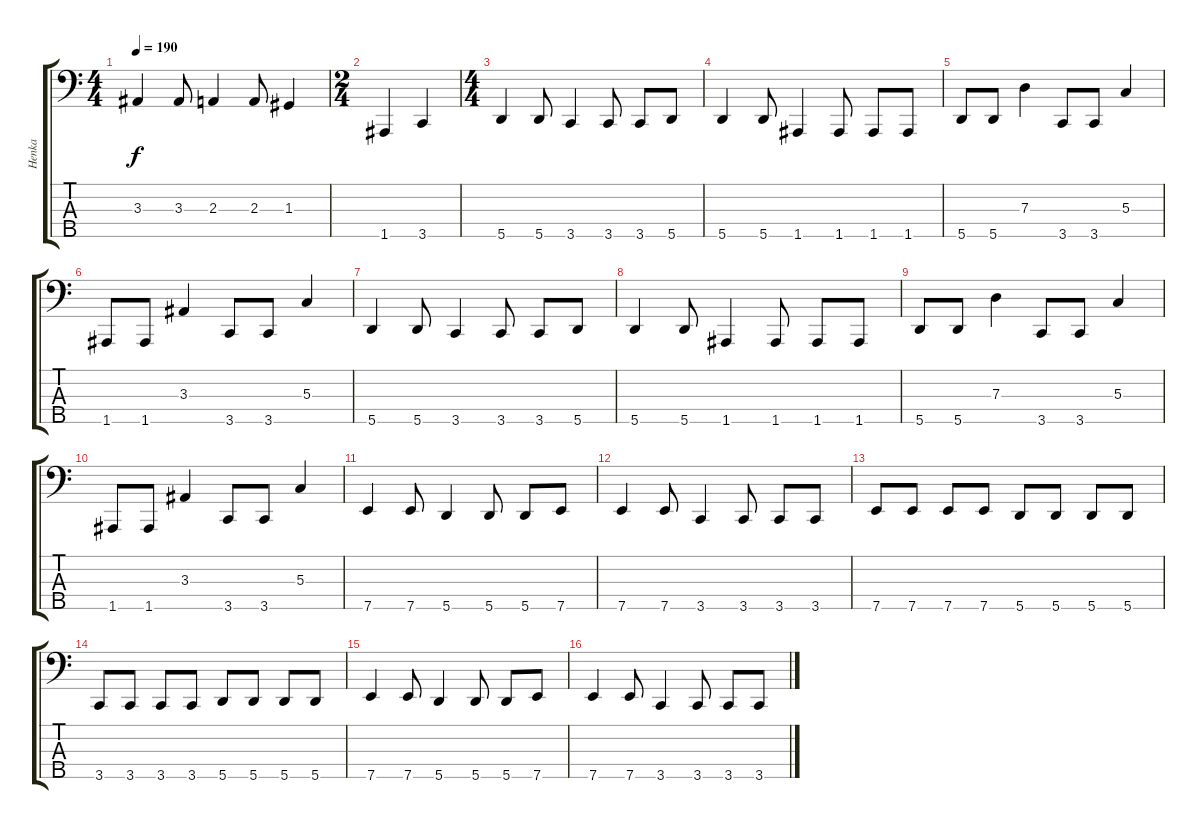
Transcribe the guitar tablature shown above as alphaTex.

\track ("Henka" "Henka") {instrument electricbasspick}
\staff {score tabs}
\tuning (F2 C2 G1 D1 A0) {hide}
\ts (4 4)
\tempo 190
\clef f4
\ks c
3.3.4{dy f} 3.3.8 2.3.4 2.3.8 1.3.4 |
\ts (2 4)
1.5.4 3.5.4 |
\ts (4 4)
5.5.4 5.5.8 3.5.4 3.5.8 3.5.8 5.5.8 |
5.5.4 5.5.8 1.5.4 1.5.8 1.5.8 1.5.8 |
5.5.8 5.5.8 7.3.4 3.5.8 3.5.8 5.3.4 |
1.5.8 1.5.8 3.3.4 3.5.8 3.5.8 5.3.4 |
5.5.4 5.5.8 3.5.4 3.5.8 3.5.8 5.5.8 |
5.5.4 5.5.8 1.5.4 1.5.8 1.5.8 1.5.8 |
5.5.8 5.5.8 7.3.4 3.5.8 3.5.8 5.3.4 |
1.5.8 1.5.8 3.3.4 3.5.8 3.5.8 5.3.4 |
7.5.4 7.5.8 5.5.4 5.5.8 5.5.8 7.5.8 |
7.5.4 7.5.8 3.5.4 3.5.8 3.5.8 3.5.8 |
7.5.8 7.5.8 7.5.8 7.5.8 5.5.8 5.5.8 5.5.8 5.5.8 |
3.5.8 3.5.8 3.5.8 3.5.8 5.5.8 5.5.8 5.5.8 5.5.8 |
7.5.4 7.5.8 5.5.4 5.5.8 5.5.8 7.5.8 |
7.5.4 7.5.8 3.5.4 3.5.8 3.5.8 3.5.8
